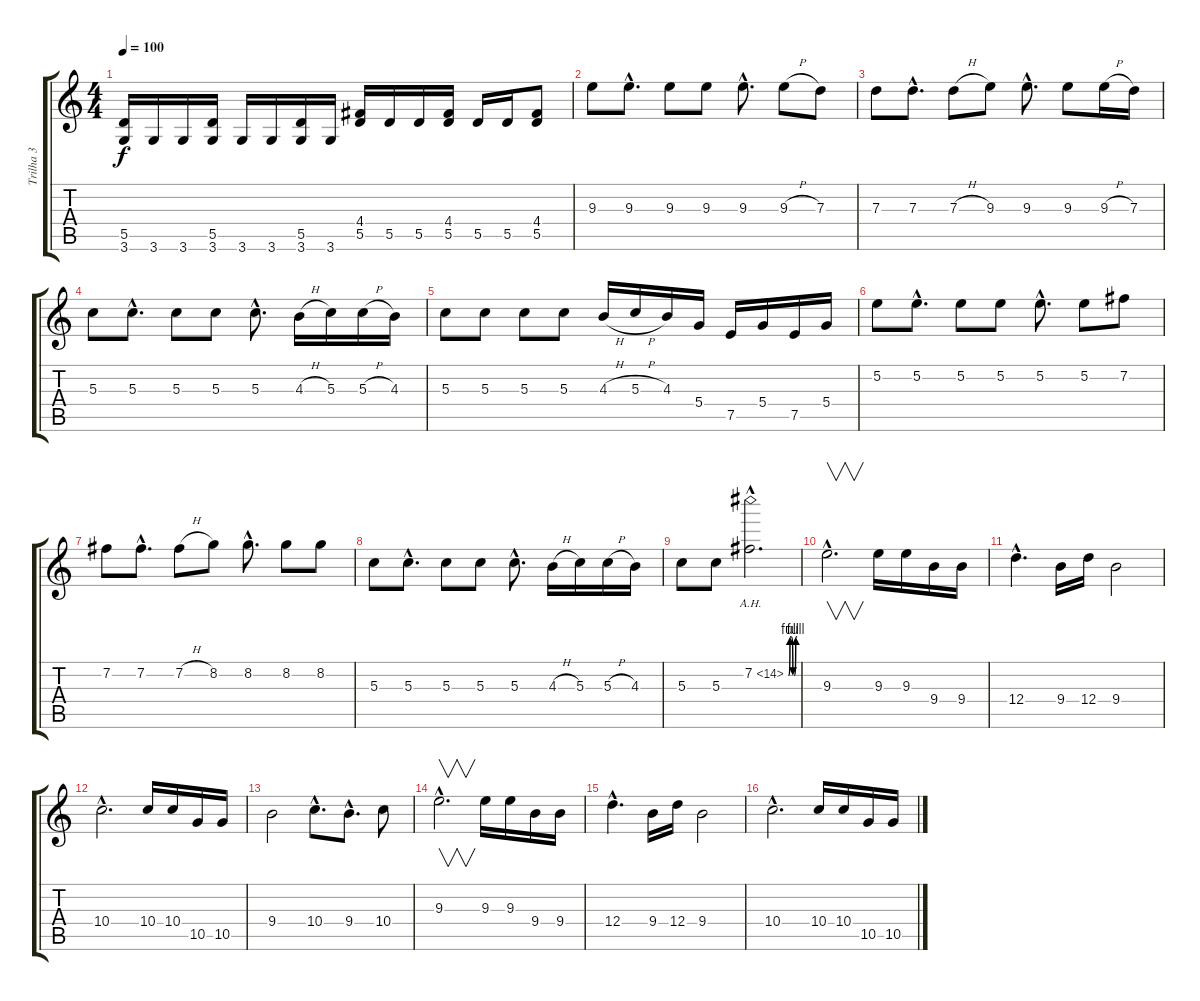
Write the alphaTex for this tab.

\track ("Trilha 3" "Trilha 3") {instrument distortionguitar}
\staff {score tabs}
\tuning (E4 B3 G3 D3 A2 E2) {hide}
\ts (4 4)
\tempo 100
\clef g2
\ks c
(5.5 3.6).16{dy f} 3.6.16 3.6.16 (5.5 3.6).16 3.6.16 3.6.16 (5.5 3.6).16 3.6.16 (4.4 5.5).16 5.5.16 5.5.16 (4.4 5.5).16 5.5.16 5.5.16 (4.4 5.5).8 |
9.3.8 9.3{hac}.8{d} 9.3.8 9.3.8 9.3{hac}.8{d} 9.3{h}.8 7.3.8 |
7.3.8 7.3{hac}.8{d} 7.3{h}.8 9.3.8 9.3{hac}.8{d} 9.3.8 9.3{h}.16 7.3.16 |
5.3.8 5.3{hac}.8{d} 5.3.8 5.3.8 5.3{hac}.8{d} 4.3{h}.16 5.3.16 5.3{h}.16 4.3.16 |
5.3.8 5.3.8 5.3.8 5.3.8 4.3{h}.16 5.3{h}.16 4.3.16 5.4.16 7.5.16 5.4.16 7.5.16 5.4.16 |
5.2.8 5.2{hac}.8{d} 5.2.8 5.2.8 5.2{hac}.8{d} 5.2.8 7.2.8 |
7.2.8 7.2{hac}.8{d} 7.2{h}.8 8.2.8 8.2{hac}.8{d} 8.2.8 8.2.8 |
5.3.8 5.3{hac}.8{d} 5.3.8 5.3.8 5.3{hac}.8{d} 4.3{h}.16 5.3.16 5.3{h}.16 4.3.16 |
5.3.8 5.3.8 7.2{be (custom 0 0 10 4 20 4 30 0 40 0 50 4 60 4) ah 7 hac}.2{d} |
9.3{hac}.2{v d} 9.3.16 9.3.16 9.4.16 9.4.16 |
12.4{hac}.4{d} 9.4.16 12.4.16 9.4.2 |
10.4{hac}.2{d} 10.4.16 10.4.16 10.5.16 10.5.16 |
9.4.2 10.4{hac}.8{d} 9.4{hac}.8{d} 10.4.8 |
9.3{hac}.2{v d} 9.3.16 9.3.16 9.4.16 9.4.16 |
12.4{hac}.4{d} 9.4.16 12.4.16 9.4.2 |
10.4{hac}.2{d} 10.4.16 10.4.16 10.5.16 10.5.16
